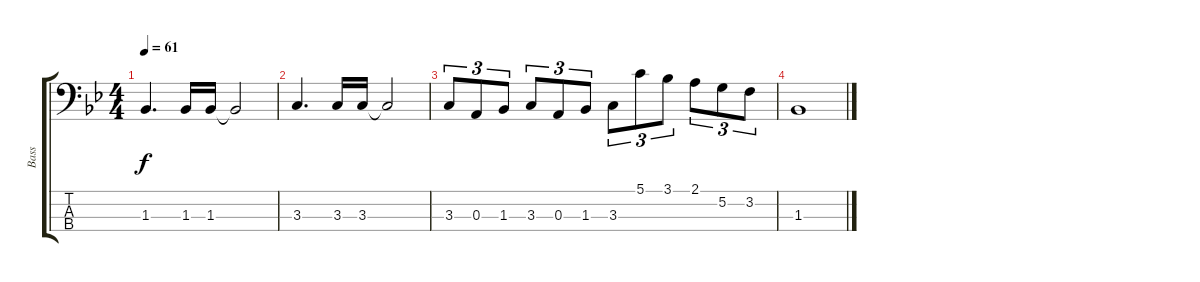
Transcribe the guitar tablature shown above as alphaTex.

\track ("Bass" "Bass") {instrument electricbasspick}
\staff {score tabs}
\tuning (G2 D2 A1 E1) {hide}
\ts (4 4)
\tempo 61
\clef f4
\ks bb
1.3.4{d dy f} 1.3.16 1.3.16 1.3{t}.2 |
3.3.4{d} 3.3.16 3.3.16 3.3{t}.2 |
3.3.8{tu (3 2)} 0.3.8{tu (3 2)} 1.3.8{tu (3 2)} 3.3.8{tu (3 2)} 0.3.8{tu (3 2)} 1.3.8{tu (3 2)} 3.3.8{tu (3 2)} 5.1.8{tu (3 2)} 3.1.8{tu (3 2)} 2.1.8{tu (3 2)} 5.2.8{tu (3 2)} 3.2.8{tu (3 2)} |
1.3.1
